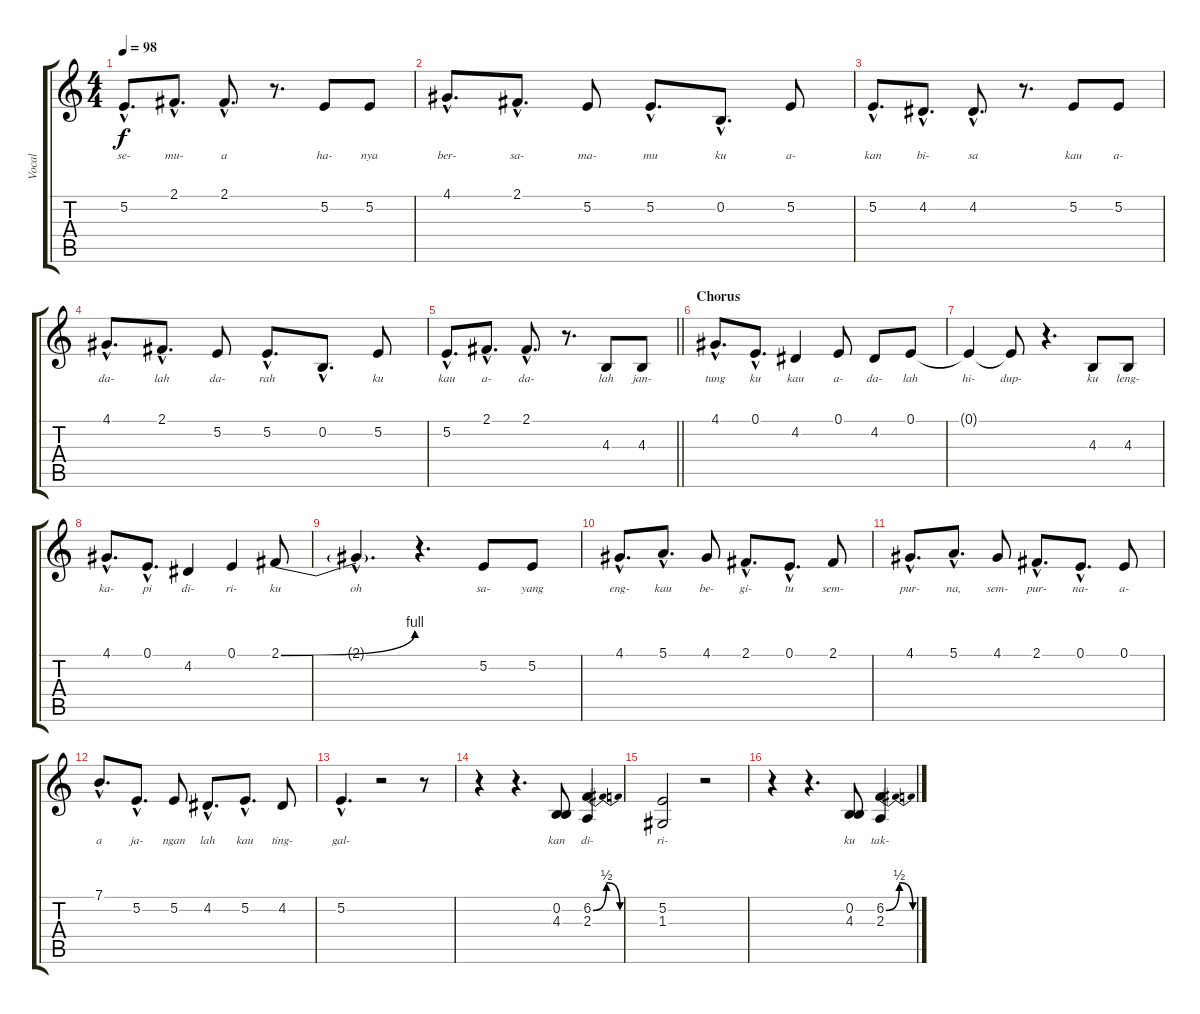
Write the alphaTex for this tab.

\track ("Vocal" "Vocal") {instrument baritonesax}
\staff {score tabs}
\tuning (E4 B3 G3 D3 A2 E2) {hide}
\ts (4 4)
\tempo 98
\clef g2
\ks c
5.2{hac}.8{d lyrics (0 "se-") lyrics (1 "") lyrics (2 "") lyrics (3 "") lyrics (4 "") dy f} 2.1{hac}.8{d lyrics (0 "mu-") lyrics (1 "") lyrics (2 "") lyrics (3 "") lyrics (4 "")} 2.1{hac}.8{d lyrics (0 "a") lyrics (1 "") lyrics (2 "") lyrics (3 "") lyrics (4 "")} r.8{d} 5.2.8{lyrics (0 "ha-") lyrics (1 "") lyrics (2 "") lyrics (3 "") lyrics (4 "")} 5.2.8{lyrics (0 "nya") lyrics (1 "") lyrics (2 "") lyrics (3 "") lyrics (4 "")} |
4.1{hac}.8{d lyrics (0 "ber-") lyrics (1 "") lyrics (2 "") lyrics (3 "") lyrics (4 "")} 2.1{hac}.8{d lyrics (0 "sa-") lyrics (1 "") lyrics (2 "") lyrics (3 "") lyrics (4 "")} 5.2.8{lyrics (0 "ma-") lyrics (1 "") lyrics (2 "") lyrics (3 "") lyrics (4 "")} 5.2{hac}.8{d lyrics (0 "mu") lyrics (1 "") lyrics (2 "") lyrics (3 "") lyrics (4 "")} 0.2{hac}.8{d lyrics (0 "ku") lyrics (1 "") lyrics (2 "") lyrics (3 "") lyrics (4 "")} 5.2.8{lyrics (0 "a-") lyrics (1 "") lyrics (2 "") lyrics (3 "") lyrics (4 "")} |
5.2{hac}.8{d lyrics (0 "kan") lyrics (1 "") lyrics (2 "") lyrics (3 "") lyrics (4 "")} 4.2{hac}.8{d lyrics (0 "bi-") lyrics (1 "") lyrics (2 "") lyrics (3 "") lyrics (4 "")} 4.2{hac}.8{d lyrics (0 "sa") lyrics (1 "") lyrics (2 "") lyrics (3 "") lyrics (4 "")} r.8{d} 5.2.8{lyrics (0 "kau") lyrics (1 "") lyrics (2 "") lyrics (3 "") lyrics (4 "")} 5.2.8{lyrics (0 "a-") lyrics (1 "") lyrics (2 "") lyrics (3 "") lyrics (4 "")} |
4.1{hac}.8{d lyrics (0 "da-") lyrics (1 "") lyrics (2 "") lyrics (3 "") lyrics (4 "")} 2.1{hac}.8{d lyrics (0 "lah") lyrics (1 "") lyrics (2 "") lyrics (3 "") lyrics (4 "")} 5.2.8{lyrics (0 "da-") lyrics (1 "") lyrics (2 "") lyrics (3 "") lyrics (4 "")} 5.2{hac}.8{d lyrics (0 "rah") lyrics (1 "") lyrics (2 "") lyrics (3 "") lyrics (4 "")} 0.2{hac}.8{d lyrics (0 "-") lyrics (1 "") lyrics (2 "") lyrics (3 "") lyrics (4 "")} 5.2.8{lyrics (0 "ku") lyrics (1 "") lyrics (2 "") lyrics (3 "") lyrics (4 "")} |
\barLineRight lightlight
5.2{hac}.8{d lyrics (0 "kau") lyrics (1 "") lyrics (2 "") lyrics (3 "") lyrics (4 "")} 2.1{hac}.8{d lyrics (0 "a-") lyrics (1 "") lyrics (2 "") lyrics (3 "") lyrics (4 "")} 2.1{hac}.8{d lyrics (0 "da-") lyrics (1 "") lyrics (2 "") lyrics (3 "") lyrics (4 "")} r.8{d} 4.3.8{lyrics (0 "lah") lyrics (1 "") lyrics (2 "") lyrics (3 "") lyrics (4 "")} 4.3.8{lyrics (0 "jan-") lyrics (1 "") lyrics (2 "") lyrics (3 "") lyrics (4 "")} |
\section ("" "Chorus")
4.1{hac}.8{d lyrics (0 "tung") lyrics (1 "") lyrics (2 "") lyrics (3 "") lyrics (4 "")} 0.1{hac}.8{d lyrics (0 "ku") lyrics (1 "") lyrics (2 "") lyrics (3 "") lyrics (4 "")} 4.2.4{lyrics (0 "kau") lyrics (1 "") lyrics (2 "") lyrics (3 "") lyrics (4 "")} 0.1.8{lyrics (0 "a-") lyrics (1 "") lyrics (2 "") lyrics (3 "") lyrics (4 "")} 4.2.8{lyrics (0 "da-") lyrics (1 "") lyrics (2 "") lyrics (3 "") lyrics (4 "")} 0.1.8{lyrics (0 "lah") lyrics (1 "") lyrics (2 "") lyrics (3 "") lyrics (4 "")} |
0.1{t}.4{lyrics (0 "hi-") lyrics (1 "") lyrics (2 "") lyrics (3 "") lyrics (4 "")} 0.1{t}.8{lyrics (0 "dup-") lyrics (1 "") lyrics (2 "") lyrics (3 "") lyrics (4 "")} r.4{d} 4.3.8{lyrics (0 "ku") lyrics (1 "") lyrics (2 "") lyrics (3 "") lyrics (4 "")} 4.3.8{lyrics (0 "leng-") lyrics (1 "") lyrics (2 "") lyrics (3 "") lyrics (4 "")} |
4.1{hac}.8{d lyrics (0 "ka-") lyrics (1 "") lyrics (2 "") lyrics (3 "") lyrics (4 "")} 0.1{hac}.8{d lyrics (0 "pi") lyrics (1 "") lyrics (2 "") lyrics (3 "") lyrics (4 "")} 4.2.4{lyrics (0 "di-") lyrics (1 "") lyrics (2 "") lyrics (3 "") lyrics (4 "")} 0.1.4{lyrics (0 "ri-") lyrics (1 "") lyrics (2 "") lyrics (3 "") lyrics (4 "")} 2.1{be (bend 0 0 60 4)}.8{lyrics (0 "ku") lyrics (1 "") lyrics (2 "") lyrics (3 "") lyrics (4 "")} |
2.1{hac t}.4{d lyrics (0 "oh") lyrics (1 "") lyrics (2 "") lyrics (3 "") lyrics (4 "")} r.4{d} 5.2.8{lyrics (0 "sa-") lyrics (1 "") lyrics (2 "") lyrics (3 "") lyrics (4 "")} 5.2.8{lyrics (0 "yang") lyrics (1 "") lyrics (2 "") lyrics (3 "") lyrics (4 "")} |
4.1{hac}.8{d lyrics (0 "eng-") lyrics (1 "") lyrics (2 "") lyrics (3 "") lyrics (4 "")} 5.1{hac}.8{d lyrics (0 "kau") lyrics (1 "") lyrics (2 "") lyrics (3 "") lyrics (4 "")} 4.1.8{lyrics (0 "be-") lyrics (1 "") lyrics (2 "") lyrics (3 "") lyrics (4 "")} 2.1{hac}.8{d lyrics (0 "gi-") lyrics (1 "") lyrics (2 "") lyrics (3 "") lyrics (4 "")} 0.1{hac}.8{d lyrics (0 "tu") lyrics (1 "") lyrics (2 "") lyrics (3 "") lyrics (4 "")} 2.1.8{lyrics (0 "sem-") lyrics (1 "") lyrics (2 "") lyrics (3 "") lyrics (4 "")} |
4.1{hac}.8{d lyrics (0 "pur-") lyrics (1 "") lyrics (2 "") lyrics (3 "") lyrics (4 "")} 5.1{hac}.8{d lyrics (0 "na,") lyrics (1 "") lyrics (2 "") lyrics (3 "") lyrics (4 "")} 4.1.8{lyrics (0 "sem-") lyrics (1 "") lyrics (2 "") lyrics (3 "") lyrics (4 "")} 2.1{hac}.8{d lyrics (0 "pur-") lyrics (1 "") lyrics (2 "") lyrics (3 "") lyrics (4 "")} 0.1{hac}.8{d lyrics (0 "na-") lyrics (1 "") lyrics (2 "") lyrics (3 "") lyrics (4 "")} 0.1.8{lyrics (0 "a-") lyrics (1 "") lyrics (2 "") lyrics (3 "") lyrics (4 "")} |
7.1{hac}.8{d lyrics (0 "a") lyrics (1 "") lyrics (2 "") lyrics (3 "") lyrics (4 "")} 5.2{hac}.8{d lyrics (0 "ja-") lyrics (1 "") lyrics (2 "") lyrics (3 "") lyrics (4 "")} 5.2.8{lyrics (0 "ngan") lyrics (1 "") lyrics (2 "") lyrics (3 "") lyrics (4 "")} 4.2{hac}.8{d lyrics (0 "lah") lyrics (1 "") lyrics (2 "") lyrics (3 "") lyrics (4 "")} 5.2{hac}.8{d lyrics (0 "kau") lyrics (1 "") lyrics (2 "") lyrics (3 "") lyrics (4 "")} 4.2.8{lyrics (0 "ting-") lyrics (1 "") lyrics (2 "") lyrics (3 "") lyrics (4 "")} |
5.2{hac}.4{d lyrics (0 "gal-") lyrics (1 "") lyrics (2 "") lyrics (3 "") lyrics (4 "")} r.2 r.8 |
r.4 r.4{d} (0.2 4.3).8{lyrics (0 "kan") lyrics (1 "") lyrics (2 "") lyrics (3 "") lyrics (4 "")} (6.2{be (bendrelease 0 0 15 2 45 2 60 0)} 2.3).4{lyrics (0 "di-") lyrics (1 "") lyrics (2 "") lyrics (3 "") lyrics (4 "")} |
(5.2 1.3).2{lyrics (0 "ri-") lyrics (1 "") lyrics (2 "") lyrics (3 "") lyrics (4 "")} r.2 |
r.4 r.4{d} (0.2 4.3).8{lyrics (0 "ku") lyrics (1 "") lyrics (2 "") lyrics (3 "") lyrics (4 "")} (6.2{be (bendrelease 0 0 15 2 45 2 60 0)} 2.3).4{lyrics (0 "tak-") lyrics (1 "") lyrics (2 "") lyrics (3 "") lyrics (4 "")}
